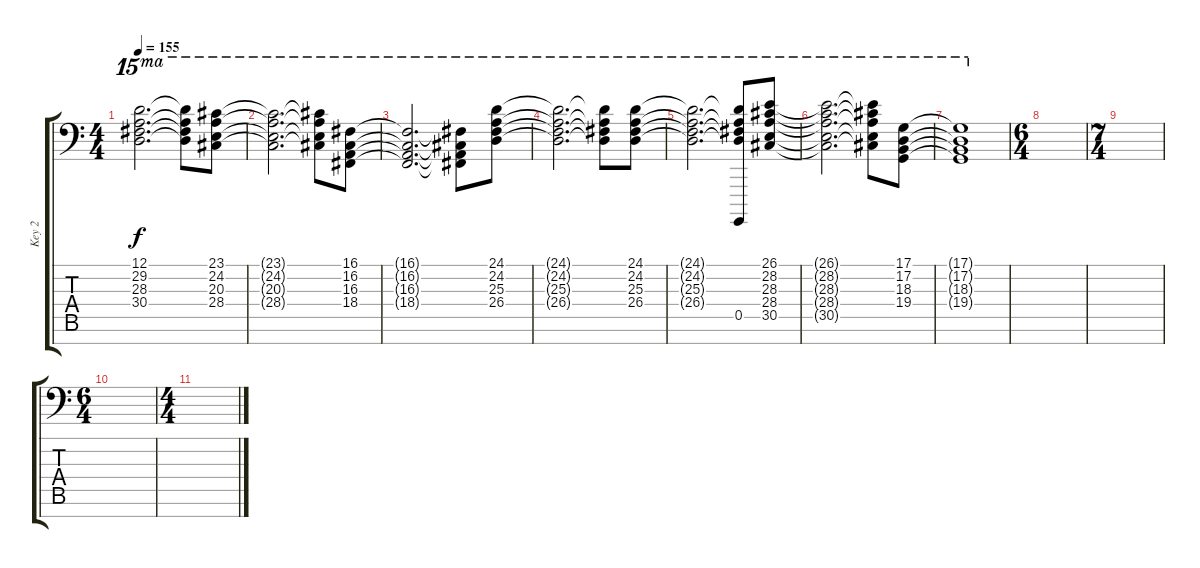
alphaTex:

\track ("Key 2" "Key 2") {instrument stringensemble1}
\staff {score tabs}
\tuning (D4 A3 F3 C3 G2 D2 C-1) {hide}
\ts (4 4)
\tempo 155
\clef f4
\ks c
(12.1 29.2 28.3 30.4).2{d ot 15ma dy f} (12.1{t} 29.2{t} 28.3{t} 30.4{t}).8{ot 15ma} (23.1 24.2 20.3 28.4).8{ot 15ma} |
(23.1{t} 24.2{t} 20.3{t} 28.4{t}).2{d ot 15ma} (23.1{t} 24.2{t} 20.3{t} 28.4{t}).8{ot 15ma} (16.1 16.2 16.3 18.4).8{ot 15ma} |
(16.1{t} 16.2{t} 16.3{t} 18.4{t}).2{d ot 15ma} (16.1{t} 16.2{t} 16.3{t} 18.4{t}).8{ot 15ma} (24.1 24.2 25.3 26.4).8{ot 15ma} |
(24.1{t} 24.2{t} 25.3{t} 26.4{t}).2{d ot 15ma} (24.1{t} 24.2{t} 25.3{t} 26.4{t}).8{ot 15ma} (24.1 24.2 25.3 26.4).8{ot 15ma} |
(24.1{t} 24.2{t} 25.3{t} 26.4{t}).2{d ot 15ma} (24.1{t} 24.2{t} 25.3{t} 26.4{t} 0.5).8{ot 15ma} (26.1 28.2 28.3 28.4 30.5).8{ot 15ma} |
(26.1{t} 28.2{t} 28.3{t} 28.4{t} 30.5{t}).2{d ot 15ma} (26.1{t} 28.2{t} 28.3{t} 28.4{t} 30.5{t}).8{ot 15ma} (17.1 17.2 18.3 19.4).8{ot 15ma} |
(17.1{t} 17.2{t} 18.3{t} 19.4{t}).1{ot 15ma} |
\ts (6 4)
|
\ts (7 4)
|
\ts (6 4)
|
\ts (4 4)
